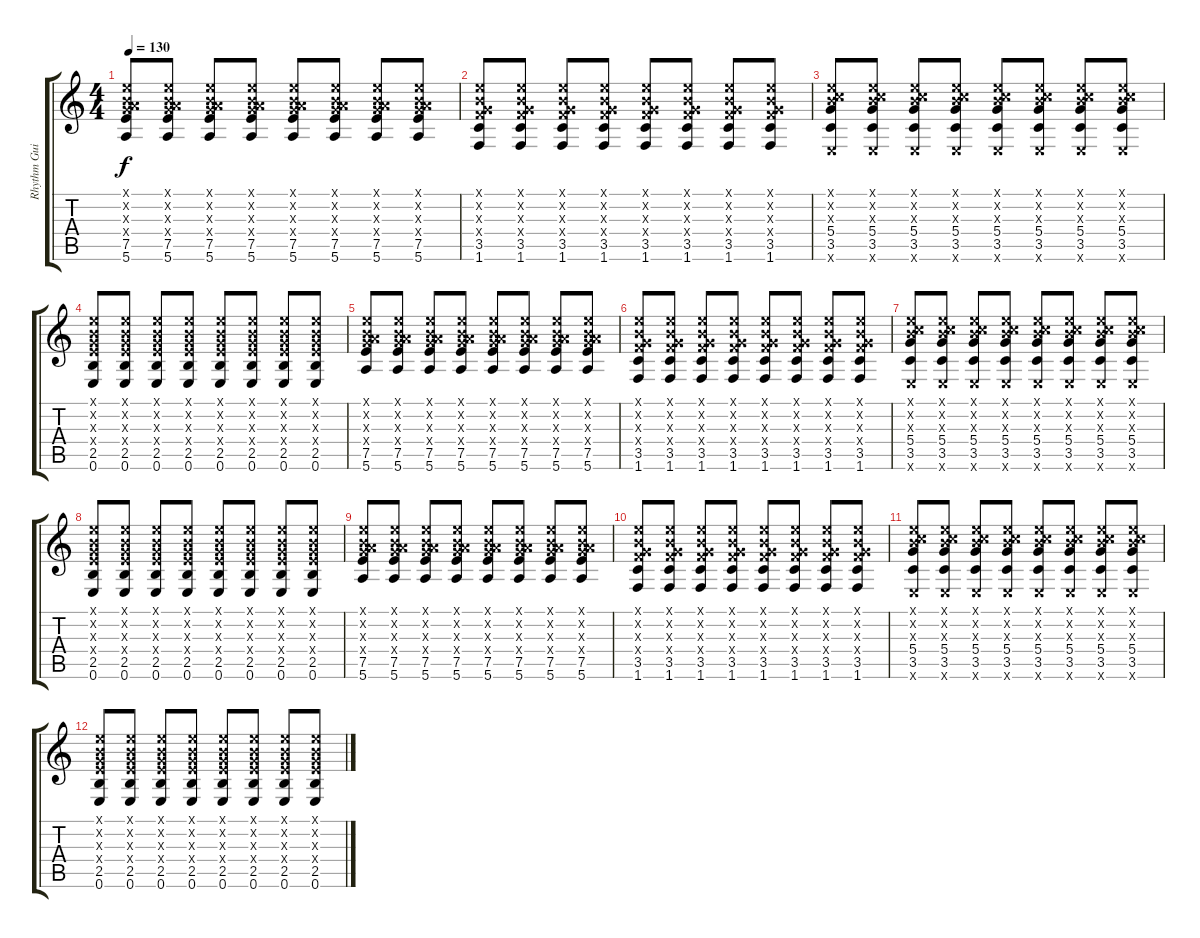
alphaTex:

\track ("Rhythm Guitar" "Rhythm Gui") {instrument electricguitarmuted}
\staff {score tabs}
\tuning (E4 B3 G3 D3 A2 E2) {hide}
\ts (4 4)
\tempo 130
\clef g2
\ks c
(0.1{x} 0.2{x} 0.3{x} 7.4{x} 7.5 5.6).8{dy f} (0.1{x} 0.2{x} 0.3{x} 7.4{x} 7.5 5.6).8 (0.1{x} 0.2{x} 0.3{x} 7.4{x} 7.5 5.6).8 (0.1{x} 0.2{x} 0.3{x} 7.4{x} 7.5 5.6).8 (0.1{x} 0.2{x} 0.3{x} 7.4{x} 7.5 5.6).8 (0.1{x} 0.2{x} 0.3{x} 7.4{x} 7.5 5.6).8 (0.1{x} 0.2{x} 0.3{x} 7.4{x} 7.5 5.6).8 (0.1{x} 0.2{x} 0.3{x} 7.4{x} 7.5 5.6).8 |
(0.1{x} 0.2{x} 0.3{x} 3.4{x} 3.5 1.6).8 (0.1{x} 0.2{x} 0.3{x} 3.4{x} 3.5 1.6).8 (0.1{x} 0.2{x} 0.3{x} 3.4{x} 3.5 1.6).8 (0.1{x} 0.2{x} 0.3{x} 3.4{x} 3.5 1.6).8 (0.1{x} 0.2{x} 0.3{x} 3.4{x} 3.5 1.6).8 (0.1{x} 0.2{x} 0.3{x} 3.4{x} 3.5 1.6).8 (0.1{x} 0.2{x} 0.3{x} 3.4{x} 3.5 1.6).8 (0.1{x} 0.2{x} 0.3{x} 3.4{x} 3.5 1.6).8 |
(0.1{x} 0.2{x} 5.3{x} 5.4 3.5 0.6{x}).8 (0.1{x} 0.2{x} 5.3{x} 5.4 3.5 0.6{x}).8 (0.1{x} 0.2{x} 5.3{x} 5.4 3.5 0.6{x}).8 (0.1{x} 0.2{x} 5.3{x} 5.4 3.5 0.6{x}).8 (0.1{x} 0.2{x} 5.3{x} 5.4 3.5 0.6{x}).8 (0.1{x} 0.2{x} 5.3{x} 5.4 3.5 0.6{x}).8 (0.1{x} 0.2{x} 5.3{x} 5.4 3.5 0.6{x}).8 (0.1{x} 0.2{x} 5.3{x} 5.4 3.5 0.6{x}).8 |
(0.1{x} 0.2{x} 0.3{x} 2.4{x} 2.5 0.6).8 (0.1{x} 0.2{x} 0.3{x} 2.4{x} 2.5 0.6).8 (0.1{x} 0.2{x} 0.3{x} 2.4{x} 2.5 0.6).8 (0.1{x} 0.2{x} 0.3{x} 2.4{x} 2.5 0.6).8 (0.1{x} 0.2{x} 0.3{x} 2.4{x} 2.5 0.6).8 (0.1{x} 0.2{x} 0.3{x} 2.4{x} 2.5 0.6).8 (0.1{x} 0.2{x} 0.3{x} 2.4{x} 2.5 0.6).8 (0.1{x} 0.2{x} 0.3{x} 2.4{x} 2.5 0.6).8 |
(0.1{x} 0.2{x} 0.3{x} 7.4{x} 7.5 5.6).8 (0.1{x} 0.2{x} 0.3{x} 7.4{x} 7.5 5.6).8 (0.1{x} 0.2{x} 0.3{x} 7.4{x} 7.5 5.6).8 (0.1{x} 0.2{x} 0.3{x} 7.4{x} 7.5 5.6).8 (0.1{x} 0.2{x} 0.3{x} 7.4{x} 7.5 5.6).8 (0.1{x} 0.2{x} 0.3{x} 7.4{x} 7.5 5.6).8 (0.1{x} 0.2{x} 0.3{x} 7.4{x} 7.5 5.6).8 (0.1{x} 0.2{x} 0.3{x} 7.4{x} 7.5 5.6).8 |
(0.1{x} 0.2{x} 0.3{x} 3.4{x} 3.5 1.6).8 (0.1{x} 0.2{x} 0.3{x} 3.4{x} 3.5 1.6).8 (0.1{x} 0.2{x} 0.3{x} 3.4{x} 3.5 1.6).8 (0.1{x} 0.2{x} 0.3{x} 3.4{x} 3.5 1.6).8 (0.1{x} 0.2{x} 0.3{x} 3.4{x} 3.5 1.6).8 (0.1{x} 0.2{x} 0.3{x} 3.4{x} 3.5 1.6).8 (0.1{x} 0.2{x} 0.3{x} 3.4{x} 3.5 1.6).8 (0.1{x} 0.2{x} 0.3{x} 3.4{x} 3.5 1.6).8 |
(0.1{x} 0.2{x} 5.3{x} 5.4 3.5 0.6{x}).8 (0.1{x} 0.2{x} 5.3{x} 5.4 3.5 0.6{x}).8 (0.1{x} 0.2{x} 5.3{x} 5.4 3.5 0.6{x}).8 (0.1{x} 0.2{x} 5.3{x} 5.4 3.5 0.6{x}).8 (0.1{x} 0.2{x} 5.3{x} 5.4 3.5 0.6{x}).8 (0.1{x} 0.2{x} 5.3{x} 5.4 3.5 0.6{x}).8 (0.1{x} 0.2{x} 5.3{x} 5.4 3.5 0.6{x}).8 (0.1{x} 0.2{x} 5.3{x} 5.4 3.5 0.6{x}).8 |
(0.1{x} 0.2{x} 0.3{x} 2.4{x} 2.5 0.6).8 (0.1{x} 0.2{x} 0.3{x} 2.4{x} 2.5 0.6).8 (0.1{x} 0.2{x} 0.3{x} 2.4{x} 2.5 0.6).8 (0.1{x} 0.2{x} 0.3{x} 2.4{x} 2.5 0.6).8 (0.1{x} 0.2{x} 0.3{x} 2.4{x} 2.5 0.6).8 (0.1{x} 0.2{x} 0.3{x} 2.4{x} 2.5 0.6).8 (0.1{x} 0.2{x} 0.3{x} 2.4{x} 2.5 0.6).8 (0.1{x} 0.2{x} 0.3{x} 2.4{x} 2.5 0.6).8 |
(0.1{x} 0.2{x} 0.3{x} 7.4{x} 7.5 5.6).8 (0.1{x} 0.2{x} 0.3{x} 7.4{x} 7.5 5.6).8 (0.1{x} 0.2{x} 0.3{x} 7.4{x} 7.5 5.6).8 (0.1{x} 0.2{x} 0.3{x} 7.4{x} 7.5 5.6).8 (0.1{x} 0.2{x} 0.3{x} 7.4{x} 7.5 5.6).8 (0.1{x} 0.2{x} 0.3{x} 7.4{x} 7.5 5.6).8 (0.1{x} 0.2{x} 0.3{x} 7.4{x} 7.5 5.6).8 (0.1{x} 0.2{x} 0.3{x} 7.4{x} 7.5 5.6).8 |
(0.1{x} 0.2{x} 0.3{x} 3.4{x} 3.5 1.6).8 (0.1{x} 0.2{x} 0.3{x} 3.4{x} 3.5 1.6).8 (0.1{x} 0.2{x} 0.3{x} 3.4{x} 3.5 1.6).8 (0.1{x} 0.2{x} 0.3{x} 3.4{x} 3.5 1.6).8 (0.1{x} 0.2{x} 0.3{x} 3.4{x} 3.5 1.6).8 (0.1{x} 0.2{x} 0.3{x} 3.4{x} 3.5 1.6).8 (0.1{x} 0.2{x} 0.3{x} 3.4{x} 3.5 1.6).8 (0.1{x} 0.2{x} 0.3{x} 3.4{x} 3.5 1.6).8 |
(0.1{x} 0.2{x} 5.3{x} 5.4 3.5 0.6{x}).8 (0.1{x} 0.2{x} 5.3{x} 5.4 3.5 0.6{x}).8 (0.1{x} 0.2{x} 5.3{x} 5.4 3.5 0.6{x}).8 (0.1{x} 0.2{x} 5.3{x} 5.4 3.5 0.6{x}).8 (0.1{x} 0.2{x} 5.3{x} 5.4 3.5 0.6{x}).8 (0.1{x} 0.2{x} 5.3{x} 5.4 3.5 0.6{x}).8 (0.1{x} 0.2{x} 5.3{x} 5.4 3.5 0.6{x}).8 (0.1{x} 0.2{x} 5.3{x} 5.4 3.5 0.6{x}).8 |
(0.1{x} 0.2{x} 0.3{x} 2.4{x} 2.5 0.6).8 (0.1{x} 0.2{x} 0.3{x} 2.4{x} 2.5 0.6).8 (0.1{x} 0.2{x} 0.3{x} 2.4{x} 2.5 0.6).8 (0.1{x} 0.2{x} 0.3{x} 2.4{x} 2.5 0.6).8 (0.1{x} 0.2{x} 0.3{x} 2.4{x} 2.5 0.6).8 (0.1{x} 0.2{x} 0.3{x} 2.4{x} 2.5 0.6).8 (0.1{x} 0.2{x} 0.3{x} 2.4{x} 2.5 0.6).8 (0.1{x} 0.2{x} 0.3{x} 2.4{x} 2.5 0.6).8
